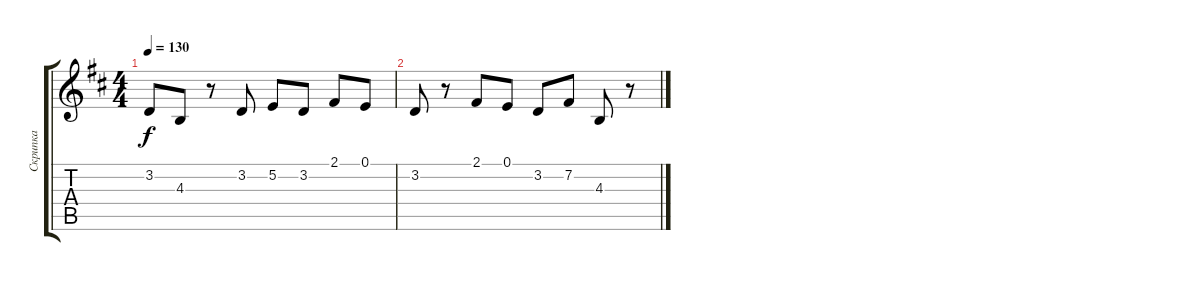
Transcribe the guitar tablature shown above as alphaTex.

\track ("Скрипка" "Скрипка") {instrument violin}
\staff {score tabs}
\tuning (E4 B3 G3 D3 A2 E2) {hide}
\ts (4 4)
\tempo 130
\clef g2
\ks bminor
3.2.8{dy f} 4.3.8 r.8 3.2.8 5.2.8 3.2.8 2.1.8 0.1.8 |
3.2.8 r.8 2.1.8 0.1.8 3.2.8 7.2.8 4.3.8 r.8
